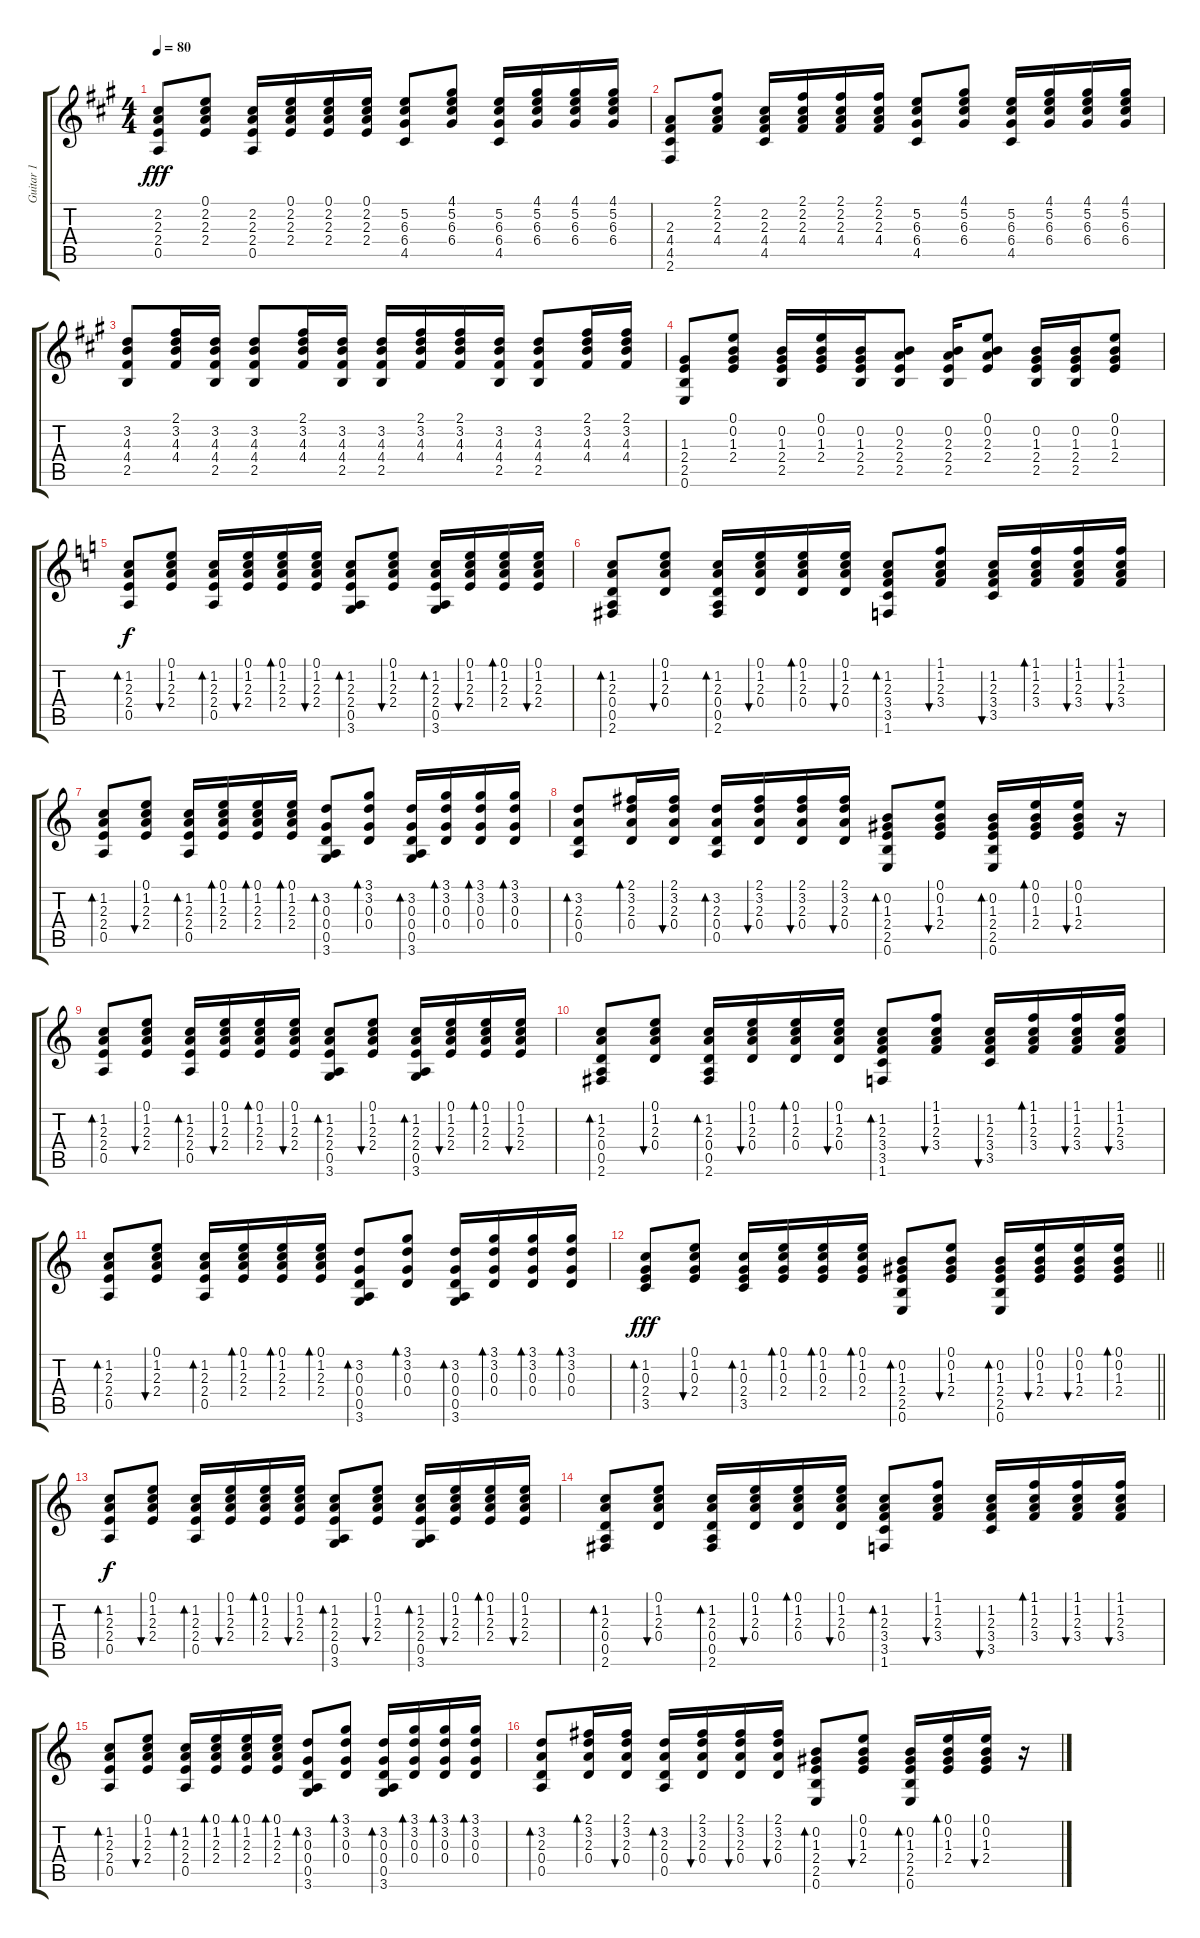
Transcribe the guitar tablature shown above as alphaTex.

\track ("Guitar 1" "Guitar 1") {instrument acousticguitarnylon}
\staff {score tabs}
\tuning (E4 B3 G3 D3 A2 E2) {hide}
\ts (4 4)
\tempo 80
\clef g2
\ks a
(2.2 2.3 2.4 0.5).8{dy fff} (0.1 2.2 2.3 2.4).8 (2.2 2.3 2.4 0.5).16 (0.1 2.2 2.3 2.4).16 (0.1 2.2 2.3 2.4).16 (0.1 2.2 2.3 2.4).16 (5.2 6.3 6.4 4.5).8 (4.1 5.2 6.3 6.4).8 (5.2 6.3 6.4 4.5).16 (4.1 5.2 6.3 6.4).16 (4.1 5.2 6.3 6.4).16 (4.1 5.2 6.3 6.4).16 |
(2.3 4.4 4.5 2.6).8 (2.1 2.2 2.3 4.4).8 (2.2 2.3 4.4 4.5).16 (2.1 2.2 2.3 4.4).16 (2.1 2.2 2.3 4.4).16 (2.1 2.2 2.3 4.4).16 (5.2 6.3 6.4 4.5).8 (4.1 5.2 6.3 6.4).8 (5.2 6.3 6.4 4.5).16 (4.1 5.2 6.3 6.4).16 (4.1 5.2 6.3 6.4).16 (4.1 5.2 6.3 6.4).16 |
(3.2 4.3 4.4 2.5).8 (2.1 3.2 4.3 4.4).16 (3.2 4.3 4.4 2.5).16 (3.2 4.3 4.4 2.5).8 (2.1 3.2 4.3 4.4).16 (3.2 4.3 4.4 2.5).16 (3.2 4.3 4.4 2.5).16 (2.1 3.2 4.3 4.4).16 (2.1 3.2 4.3 4.4).16 (3.2 4.3 4.4 2.5).16 (3.2 4.3 4.4 2.5).8 (2.1 3.2 4.3 4.4).16 (2.1 3.2 4.3 4.4).16 |
(1.3 2.4 2.5 0.6).8 (0.1 0.2 1.3 2.4).8 (0.2 1.3 2.4 2.5).16 (0.1 0.2 1.3 2.4).16 (0.2 1.3 2.4 2.5).16 (0.2 2.3 2.4 2.5).8 (0.2 2.3 2.4 2.5).16 (0.1 0.2 2.3 2.4).8 (0.2 1.3 2.4 2.5).16 (0.2 1.3 2.4 2.5).16 (0.1 0.2 1.3 2.4).8 |
\ks c
(1.2 2.3 2.4 0.5).8{bd 60 dy f} (0.1 1.2 2.3 2.4).8{bu 60} (1.2 2.3 2.4 0.5).16{bd 60} (0.1 1.2 2.3 2.4).16{bu 60} (0.1 1.2 2.3 2.4).16{bd 60} (0.1 1.2 2.3 2.4).16{bu 60} (1.2 2.3 2.4 0.5 3.6).8{bd 60} (0.1 1.2 2.3 2.4).8{bu 60} (1.2 2.3 2.4 0.5 3.6).16{bd 60} (0.1 1.2 2.3 2.4).16{bu 60} (0.1 1.2 2.3 2.4).16{bd 60} (0.1 1.2 2.3 2.4).16{bu 60} |
(1.2 2.3 0.4 0.5 2.6).8{bd 60} (0.1 1.2 2.3 0.4).8{bu 60} (1.2 2.3 0.4 0.5 2.6).16{bd 60} (0.1 1.2 2.3 0.4).16{bu 60} (0.1 1.2 2.3 0.4).16{bd 60} (0.1 1.2 2.3 0.4).16{bu 60} (1.2 2.3 3.4 3.5 1.6).8{bd 60} (1.1 1.2 2.3 3.4).8{bu 60} (1.2 2.3 3.4 3.5).16{bu 60} (1.1 1.2 2.3 3.4).16{bd 60} (1.1 1.2 2.3 3.4).16{bu 60} (1.1 1.2 2.3 3.4).16{bu 60} |
(1.2 2.3 2.4 0.5).8{bd 60} (0.1 1.2 2.3 2.4).8{bu 60} (1.2 2.3 2.4 0.5).16{bd 60} (0.1 1.2 2.3 2.4).16{bd 60} (0.1 1.2 2.3 2.4).16{bd 60} (0.1 1.2 2.3 2.4).16{bd 60} (3.2 0.3 0.4 0.5 3.6).8{bd 60} (3.1 3.2 0.3 0.4).8{bd 60} (3.2 0.3 0.4 0.5 3.6).16{bd 60} (3.1 3.2 0.3 0.4).16{bd 60} (3.1 3.2 0.3 0.4).16{bd 60} (3.1 3.2 0.3 0.4).16{bd 60} |
(3.2 2.3 0.4 0.5).8{bd 60} (2.1 3.2 2.3 0.4).16{bd 60} (2.1 3.2 2.3 0.4).16{bu 60} (3.2 2.3 0.4 0.5).16{bd 60} (2.1 3.2 2.3 0.4).16{bu 60} (2.1 3.2 2.3 0.4).16{bu 60} (2.1 3.2 2.3 0.4).16{bu 60} (0.2 1.3 2.4 2.5 0.6).8{bd 60} (0.1 0.2 1.3 2.4).8{bu 60} (0.2 1.3 2.4 2.5 0.6).16{bd 60} (0.1 0.2 1.3 2.4).16{bd 60} (0.1 0.2 1.3 2.4).16{bu 60} r.16 |
(1.2 2.3 2.4 0.5).8{bd 60} (0.1 1.2 2.3 2.4).8{bu 60} (1.2 2.3 2.4 0.5).16{bd 60} (0.1 1.2 2.3 2.4).16{bu 60} (0.1 1.2 2.3 2.4).16{bd 60} (0.1 1.2 2.3 2.4).16{bu 60} (1.2 2.3 2.4 0.5 3.6).8{bd 60} (0.1 1.2 2.3 2.4).8{bu 60} (1.2 2.3 2.4 0.5 3.6).16{bd 60} (0.1 1.2 2.3 2.4).16{bu 60} (0.1 1.2 2.3 2.4).16{bd 60} (0.1 1.2 2.3 2.4).16{bu 60} |
(1.2 2.3 0.4 0.5 2.6).8{bd 60} (0.1 1.2 2.3 0.4).8{bu 60} (1.2 2.3 0.4 0.5 2.6).16{bd 60} (0.1 1.2 2.3 0.4).16{bu 60} (0.1 1.2 2.3 0.4).16{bd 60} (0.1 1.2 2.3 0.4).16{bu 60} (1.2 2.3 3.4 3.5 1.6).8{bd 60} (1.1 1.2 2.3 3.4).8{bu 60} (1.2 2.3 3.4 3.5).16{bu 60} (1.1 1.2 2.3 3.4).16{bd 60} (1.1 1.2 2.3 3.4).16{bu 60} (1.1 1.2 2.3 3.4).16{bu 60} |
(1.2 2.3 2.4 0.5).8{bd 60} (0.1 1.2 2.3 2.4).8{bu 60} (1.2 2.3 2.4 0.5).16{bd 60} (0.1 1.2 2.3 2.4).16{bd 60} (0.1 1.2 2.3 2.4).16{bd 60} (0.1 1.2 2.3 2.4).16{bd 60} (3.2 0.3 0.4 0.5 3.6).8{bd 60} (3.1 3.2 0.3 0.4).8{bd 60} (3.2 0.3 0.4 0.5 3.6).16{bd 60} (3.1 3.2 0.3 0.4).16{bd 60} (3.1 3.2 0.3 0.4).16{bd 60} (3.1 3.2 0.3 0.4).16{bd 60} |
\barLineRight lightlight
(1.2 0.3 2.4 3.5).8{bd 60 dy fff} (0.1 1.2 0.3 2.4).8{bu 60} (1.2 0.3 2.4 3.5).16{bd 60} (0.1 1.2 0.3 2.4).16{bd 60} (0.1 1.2 0.3 2.4).16{bd 60} (0.1 1.2 0.3 2.4).16{bd 60} (0.2 1.3 2.4 2.5 0.6).8{bd 60} (0.1 0.2 1.3 2.4).8{bu 60} (0.2 1.3 2.4 2.5 0.6).16{bd 60} (0.1 0.2 1.3 2.4).16{bu 60} (0.1 0.2 1.3 2.4).16{bu 60} (0.1 0.2 1.3 2.4).16{bd 60} |
(1.2 2.3 2.4 0.5).8{bd 60 dy f} (0.1 1.2 2.3 2.4).8{bu 60} (1.2 2.3 2.4 0.5).16{bd 60} (0.1 1.2 2.3 2.4).16{bu 60} (0.1 1.2 2.3 2.4).16{bd 60} (0.1 1.2 2.3 2.4).16{bu 60} (1.2 2.3 2.4 0.5 3.6).8{bd 60} (0.1 1.2 2.3 2.4).8{bu 60} (1.2 2.3 2.4 0.5 3.6).16{bd 60} (0.1 1.2 2.3 2.4).16{bu 60} (0.1 1.2 2.3 2.4).16{bd 60} (0.1 1.2 2.3 2.4).16{bu 60} |
(1.2 2.3 0.4 0.5 2.6).8{bd 60} (0.1 1.2 2.3 0.4).8{bu 60} (1.2 2.3 0.4 0.5 2.6).16{bd 60} (0.1 1.2 2.3 0.4).16{bu 60} (0.1 1.2 2.3 0.4).16{bd 60} (0.1 1.2 2.3 0.4).16{bu 60} (1.2 2.3 3.4 3.5 1.6).8{bd 60} (1.1 1.2 2.3 3.4).8{bu 60} (1.2 2.3 3.4 3.5).16{bu 60} (1.1 1.2 2.3 3.4).16{bd 60} (1.1 1.2 2.3 3.4).16{bu 60} (1.1 1.2 2.3 3.4).16{bu 60} |
(1.2 2.3 2.4 0.5).8{bd 60} (0.1 1.2 2.3 2.4).8{bu 60} (1.2 2.3 2.4 0.5).16{bd 60} (0.1 1.2 2.3 2.4).16{bd 60} (0.1 1.2 2.3 2.4).16{bd 60} (0.1 1.2 2.3 2.4).16{bd 60} (3.2 0.3 0.4 0.5 3.6).8{bd 60} (3.1 3.2 0.3 0.4).8{bd 60} (3.2 0.3 0.4 0.5 3.6).16{bd 60} (3.1 3.2 0.3 0.4).16{bd 60} (3.1 3.2 0.3 0.4).16{bd 60} (3.1 3.2 0.3 0.4).16{bd 60} |
(3.2 2.3 0.4 0.5).8{bd 60} (2.1 3.2 2.3 0.4).16{bd 60} (2.1 3.2 2.3 0.4).16{bu 60} (3.2 2.3 0.4 0.5).16{bd 60} (2.1 3.2 2.3 0.4).16{bu 60} (2.1 3.2 2.3 0.4).16{bu 60} (2.1 3.2 2.3 0.4).16{bu 60} (0.2 1.3 2.4 2.5 0.6).8{bd 60} (0.1 0.2 1.3 2.4).8{bu 60} (0.2 1.3 2.4 2.5 0.6).16{bd 60} (0.1 0.2 1.3 2.4).16{bd 60} (0.1 0.2 1.3 2.4).16{bu 60} r.16
